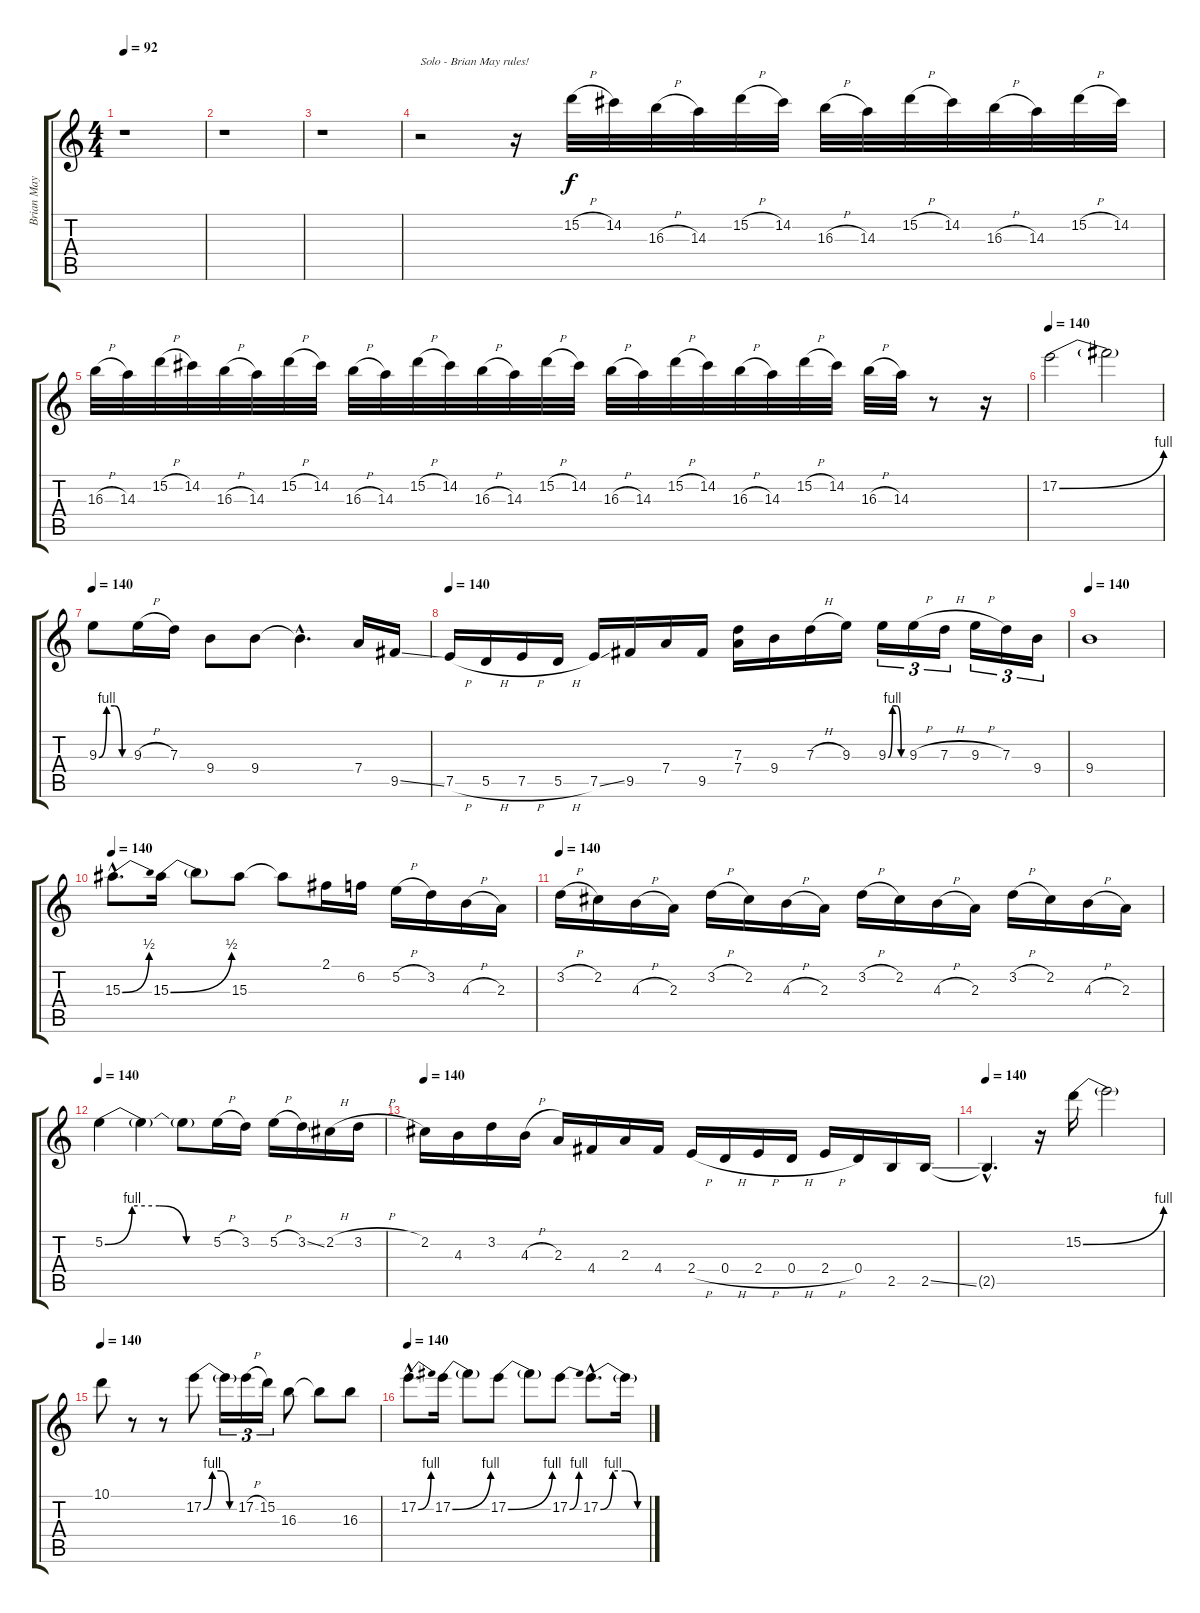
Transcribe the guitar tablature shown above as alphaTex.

\track ("Brian May Gtr 1" "Brian May ") {instrument distortionguitar}
\staff {score tabs}
\tuning (E4 B3 G3 D3 A2 E2) {hide}
\ts (4 4)
\tempo 92
\clef g2
\ks c
r.1{dy f} |
r.1 |
r.1 |
r.2{txt "Solo - Brian May rules!"} r.16{volume 3} 15.2{h}.32{volume 5} 14.2.32{volume 5} 16.3{h}.32{volume 6} 14.3.32{volume 7} 15.2{h}.32{volume 8} 14.2.32{volume 9} 16.3{h}.32{volume 9} 14.3.32{volume 10} 15.2{h}.32{volume 10} 14.2.32{volume 11} 16.3{h}.32{volume 11} 14.3.32{volume 12} 15.2{h}.32{volume 12} 14.2.32{volume 13} |
16.3{h}.32 14.3.32 15.2{h}.32 14.2.32 16.3{h}.32 14.3.32 15.2{h}.32 14.2.32 16.3{h}.32 14.3.32 15.2{h}.32 14.2.32 16.3{h}.32 14.3.32 15.2{h}.32 14.2.32 16.3{h}.32 14.3.32 15.2{h}.32 14.2.32 16.3{h}.32 14.3.32 15.2{h}.32 14.2.32 16.3{h}.32 14.3.32 r.8 r.16 |
\tempo 140
17.2{be (bend 0 0 60 4)}.2 17.2{t}.2 |
\tempo 140
9.3{be (custom 0 0 15 4 30 4 45 0 60 0)}.8 9.3{h}.16 7.3.16 9.4.8 9.4.8 9.4{hac t}.4{d} 7.4.16 9.5{ss}.16 |
\tempo 140
7.5{h}.16 5.5{h}.16 7.5{h}.16 5.5{h}.16 7.5{ss}.16 9.5.16 7.4.16 9.5.16 (7.3 7.4).16 9.4.16 7.3{h}.16 9.3.16 9.3{be (custom 0 0 15 4 30 4 45 0 60 0)}.16{tu (3 2)} 9.3{h}.16{tu (3 2)} 7.3{h}.16{tu (3 2)} 9.3{h}.16{tu (3 2)} 7.3.16{tu (3 2)} 9.4.16{tu (3 2)} |
\tempo 140
9.4.1 |
\tempo 140
15.3{be (bend 0 0 60 2) hac}.8{d} 15.3{be (bend 0 0 60 2)}.16 15.3{t}.8 15.3.8 15.3{t}.8 2.1.16 6.2.16 5.2{h}.16 3.2.16 4.3{h}.16 2.3.16 |
\tempo 140
3.2{h}.16 2.2.16 4.3{h}.16 2.3.16 3.2{h}.16 2.2.16 4.3{h}.16 2.3.16 3.2{h}.16 2.2.16 4.3{h}.16 2.3.16 3.2{h}.16 2.2.16 4.3{h}.16 2.3.16 |
\tempo 140
5.2{be (custom 0 0 15 4 30 4 45 0 60 0)}.4 5.2{t}.4 5.2{t}.8 5.2{h}.16 3.2.16 5.2{h}.16 3.2{ss}.16 2.2{h}.16 3.2{h}.16 |
\tempo 140
2.2.16 4.3.16 3.2.16 4.3{h}.16 2.3.16 4.4.16 2.3.16 4.4.16 2.4{h}.16 0.4{h}.16 2.4{h}.16 0.4{h}.16 2.4{h}.16 0.4.16 2.5.16 2.5{ss}.16 |
\tempo 140
2.5{hac t}.4{d} r.16 15.2{be (bend 0 0 60 4)}.16 15.2{t}.2 |
\tempo 140
10.1.8 r.8 r.8 17.2{be (custom 0 0 15 4 30 4 45 0 60 0)}.8 17.2{t}.16{tu (3 2)} 17.2{h}.16{tu (3 2)} 15.2.16{tu (3 2)} 16.3.8 16.3{t}.8 16.3.8 |
\tempo 140
17.2{be (bend 0 0 60 4) hac}.8{d} 17.2{be (bend 0 0 60 4)}.16 17.2{t}.8 17.2{be (bend 0 0 60 4)}.8 17.2{t}.8 17.2{be (bend 0 0 60 4)}.8 17.2{be (custom 0 0 15 4 30 4 45 0 60 0) hac}.8{d} 17.2{t}.16
